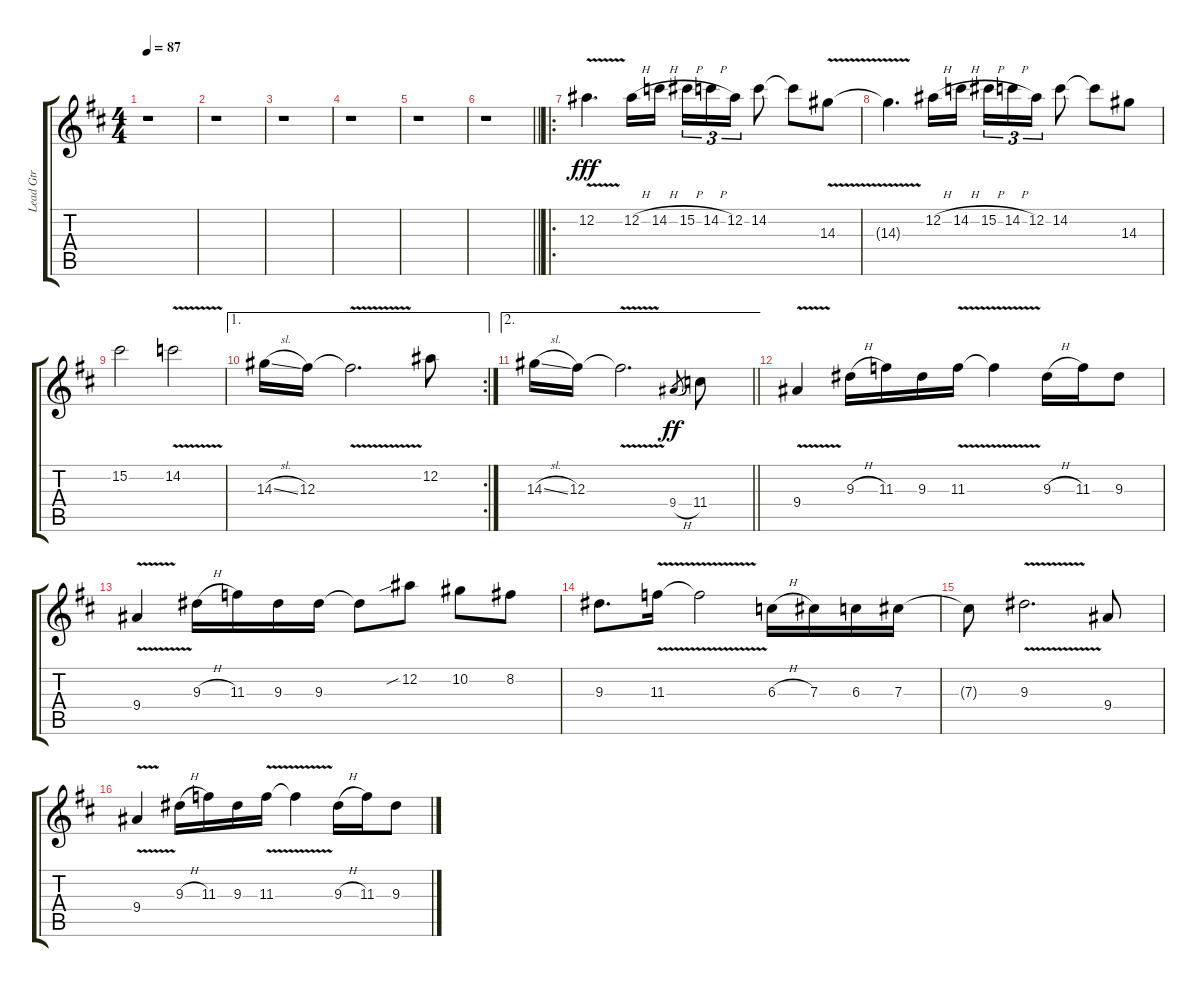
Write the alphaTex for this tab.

\track ("Lead Gtr" "Lead Gtr") {instrument distortionguitar}
\staff {score tabs}
\tuning (Eb4 Bb3 Gb3 Db3 Ab2 Eb2) {hide}
\ts (4 4)
\tempo 87
\clef g2
\ks d
r.1{dy ff} |
r.1 |
r.1 |
r.1 |
r.1 |
\barLineRight lightlight
r.1 |
\ro
12.2{v}.4{d dy fff} 12.2{h}.16 14.2{h}.16 15.2{h}.16{tu (3 2)} 14.2{h}.16{tu (3 2)} 12.2.16{tu (3 2)} 14.2.8 14.2{t}.8 14.3{v}.8 |
14.3{v t}.4{d} 12.2{h}.16 14.2{h}.16 15.2{h}.16{tu (3 2)} 14.2{h}.16{tu (3 2)} 12.2.16{tu (3 2)} 14.2.8 14.2{t}.8 14.3.8 |
15.2.2 14.2{v}.2 |
\ae 1
\rc 2
14.3{sl}.16 12.3.16 12.3{v t}.2{d} 12.2.8 |
\ae 2
\barLineRight lightlight
14.3{sl}.16 12.3.16 12.3{v t}.2{d} 9.4{h}.8{gr dy ff} 11.4.8 |
9.4{v}.4 9.3{h}.16 11.3.16 9.3.16 11.3{v}.16 11.3{v t}.4 9.3{h}.16 11.3.16 9.3.8 |
9.4{v}.4 9.3{h}.16 11.3.16 9.3.16 9.3.16 9.3{t}.8 12.2{sib}.8 10.2.8 8.2.8 |
9.3.8{d} 11.3{v}.16 11.3{v t}.2 6.3{h}.16 7.3.16 6.3.16 7.3.16 |
7.3{t}.8 9.3{v}.2{d} 9.4.8 |
9.4{v}.4 9.3{h}.16 11.3.16 9.3.16 11.3{v}.16 11.3{v t}.4 9.3{h}.16 11.3.16 9.3.8
